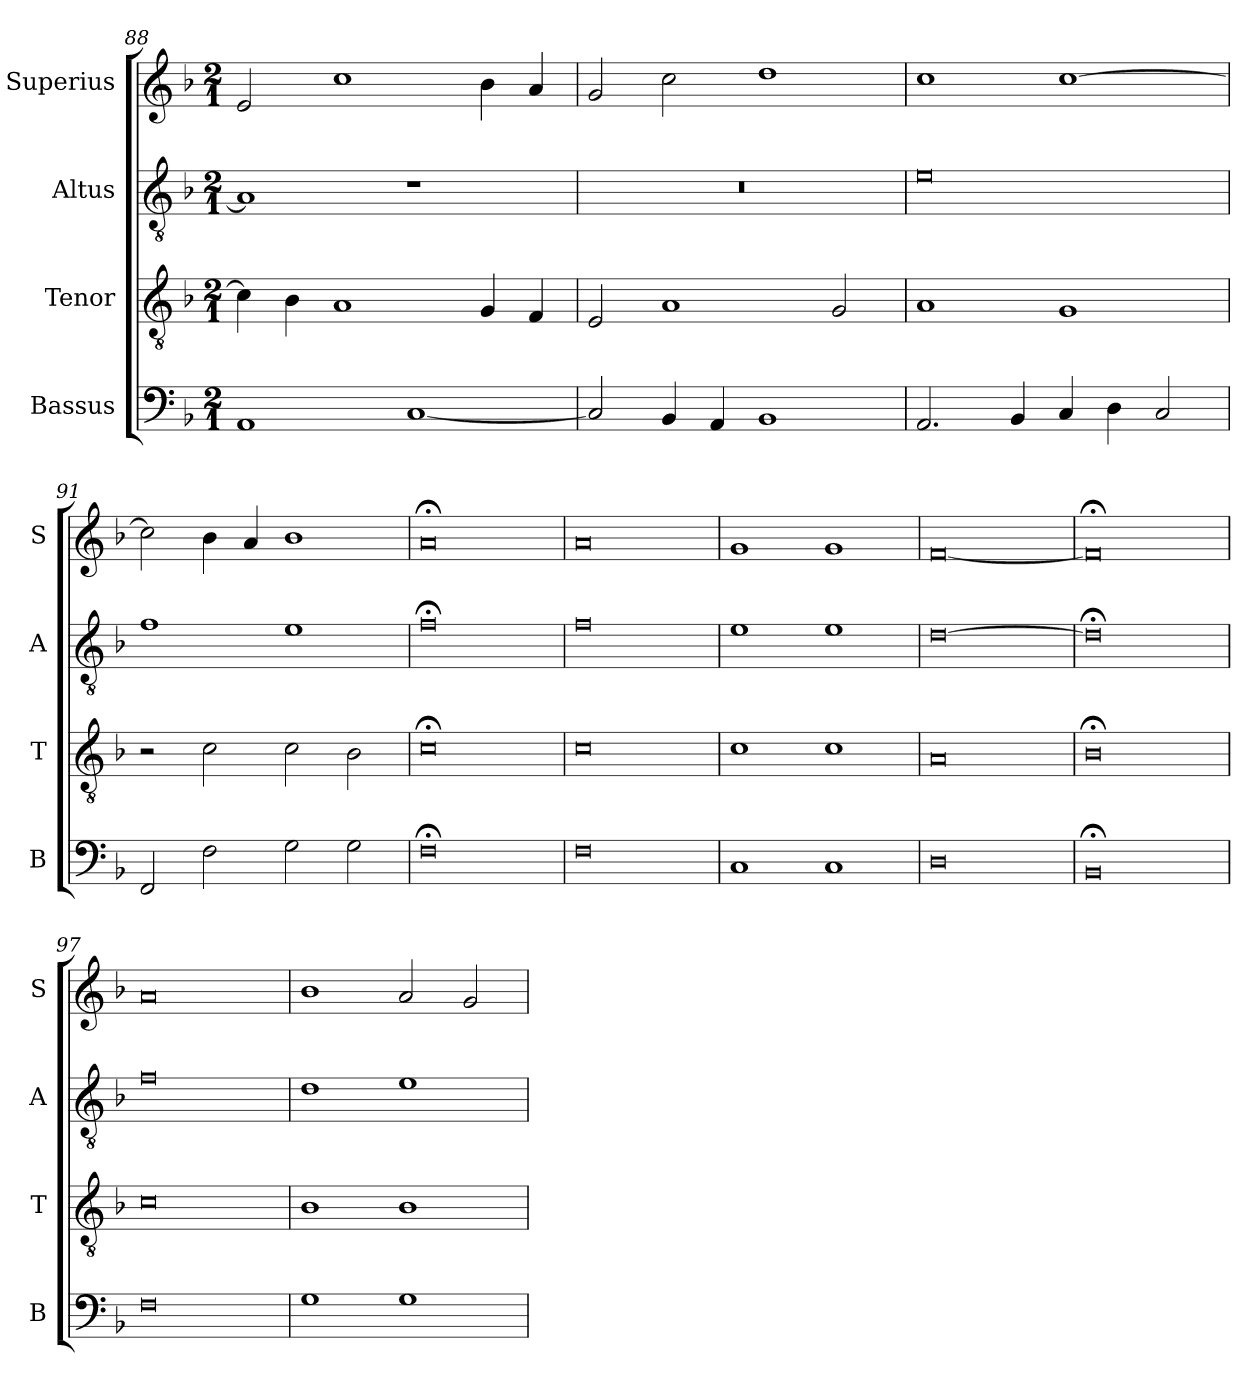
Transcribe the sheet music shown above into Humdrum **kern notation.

**kern	**kern	**kern	**kern
*part4	*part3	*part2	*part1
*staff4	*staff3	*staff2	*staff1
*I"Bassus	*I"Tenor	*I"Altus	*I"Superius
*I'B	*I'T	*I'A	*I'S
*clefF4	*clefGv2	*clefGv2	*clefG2
*k[b-]	*k[b-]	*k[b-]	*k[b-]
*F:	*F:	*F:	*F:
*M2/1	*M2/1	*M2/1	*M2/1
=88	=88	=88	=88
1AA	4c]	1A]	2e
.	4B-	.	.
.	1A	.	1cc
[1C	.	1r	.
.	4G	.	4b-
.	4F	.	4a
=89	=89	=89	=89
2C]	2E	0r	2g
4BB-	1A	.	2cc
4AA	.	.	.
1BB-	.	.	1dd
.	2G	.	.
=90	=90	=90	=90
2.AA	1A	0e	1cc
4BB-	.	.	.
4C	1G	.	[1cc
4D	.	.	.
2C	.	.	.
=91	=91	=91	=91
2FF	2r	1f	2cc]
2F	2c	.	4b-
.	.	.	4a
2G	2c	1e	1b-
2G	2B-	.	.
=92	=92	=92	=92
0F;<	0c;<	0f;<	0a;<
=93	=93	=93	=93
0F	0c	0f	0a
=94	=94	=94	=94
1C	1c	1e	1g
1C	1c	1e	1g
=95	=95	=95	=95
0D	0A	[0d	[0f
=96	=96	=96	=96
0BB-;<	0B-;<	0d;<]	0f;<]
=97	=97	=97	=97
0F	0c	0f	0a
=98	=98	=98	=98
1G	1B-	1d	1b-
1G	1B-	1e	2a
.	.	.	2g
=	=	=	=
*-	*-	*-	*-
